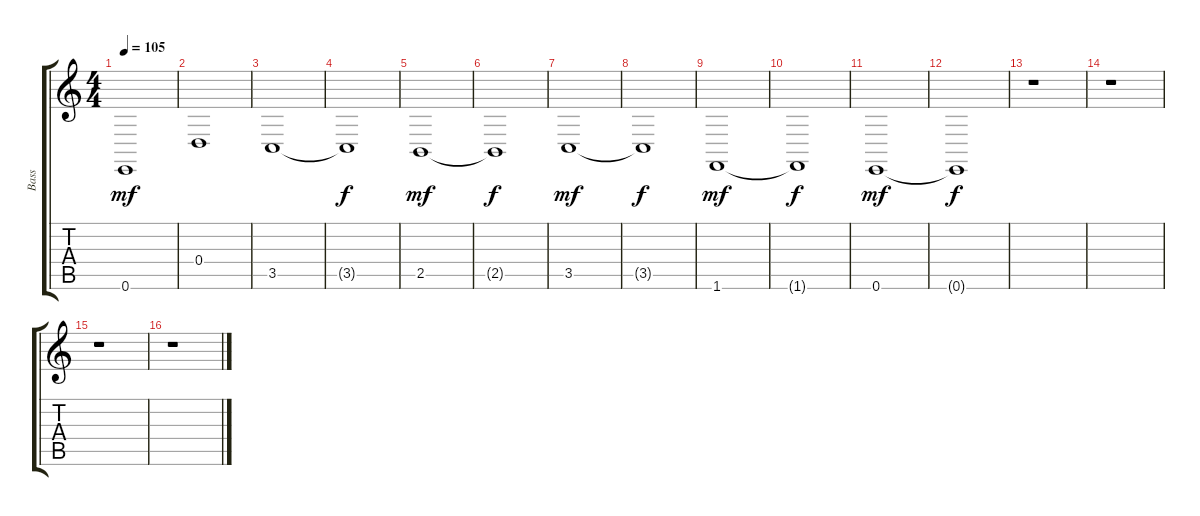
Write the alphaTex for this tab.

\track ("Bass" "Bass") {instrument synthvoice}
\staff {score tabs}
\tuning (E4 B3 G3 D3 A2 E2) {hide}
\ts (4 4)
\tempo 105
\clef g2
\ks c
0.6.1{dy mf} |
0.4.1 |
3.5.1 |
3.5{t}.1{dy f} |
2.5.1{dy mf} |
2.5{t}.1{dy f} |
3.5.1{dy mf} |
3.5{t}.1{dy f} |
1.6.1{dy mf} |
1.6{t}.1{dy f} |
0.6.1{dy mf} |
0.6{t}.1{dy f} |
r.1 |
r.1 |
r.1 |
r.1
